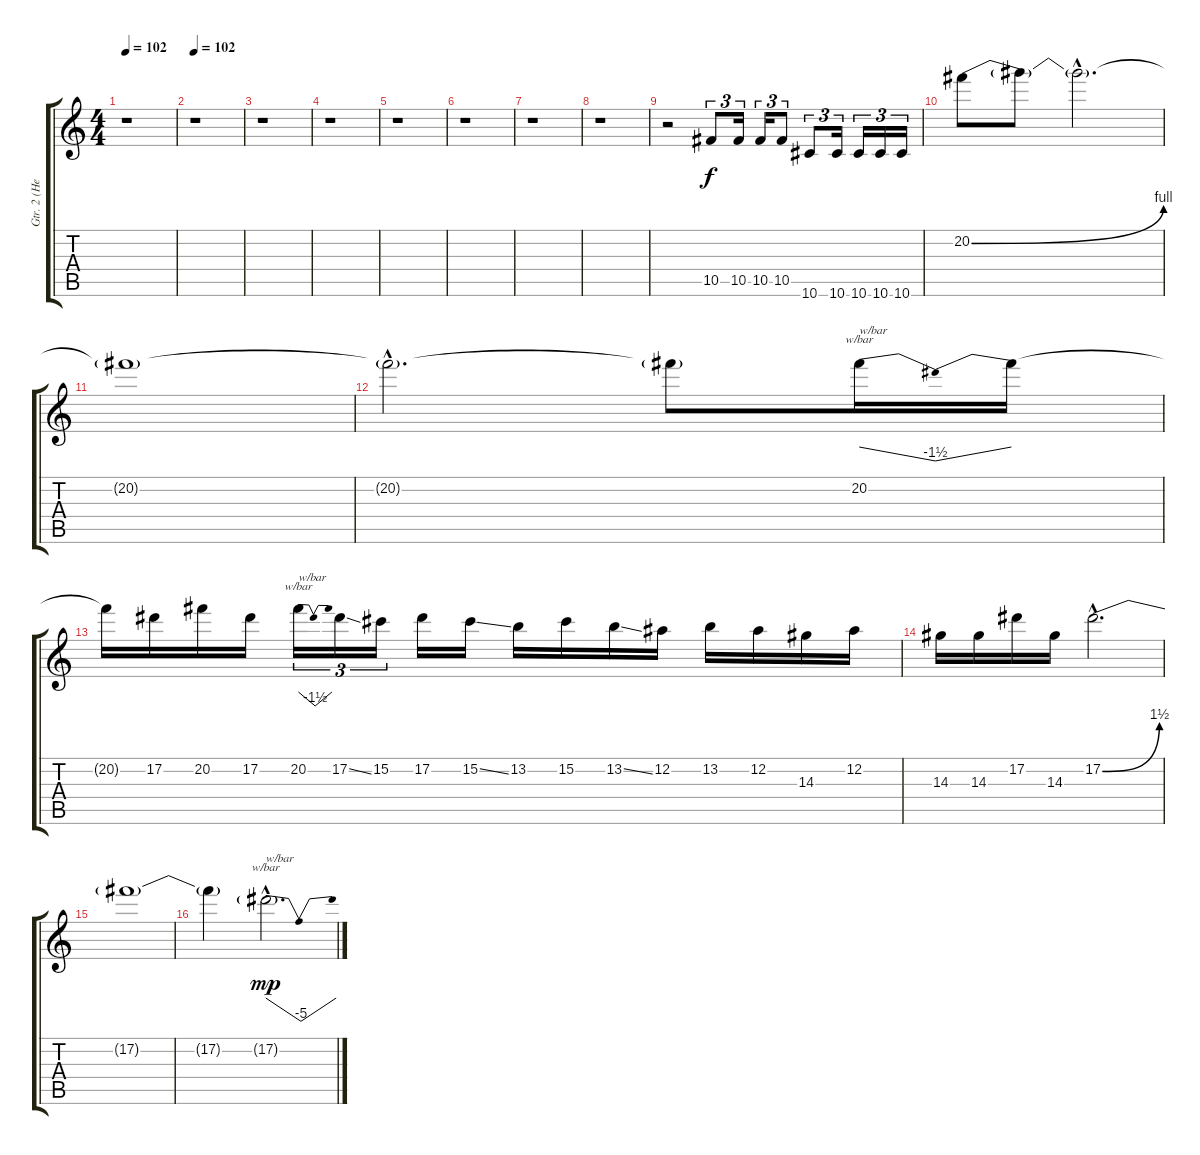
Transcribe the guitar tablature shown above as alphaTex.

\track ("Gtr. 2 (He-Man)" "Gtr. 2 (He") {instrument distortionguitar}
\staff {score tabs}
\tuning (Eb4 Bb3 Gb3 Db3 Ab2 Eb2) {hide}
\ts (4 4)
\tempo 102
\clef g2
\ks c
r.1{dy f} |
\tempo 102
r.1 |
r.1 |
r.1 |
r.1 |
r.1 |
r.1 |
r.1 |
r.2 10.5.8{tu (3 2)} 10.5.16{tu (3 2)} 10.5.16{tu (3 2)} 10.5.8{tu (3 2)} 10.6.8{tu (3 2)} 10.6.16{tu (3 2)} 10.6.16{tu (3 2)} 10.6.16{tu (3 2)} 10.6.16{tu (3 2)} |
20.2{be (bend 0 0 60 4)}.8 20.2{t}.8 20.2{hac t}.2{d} |
20.2{t}.1 |
20.2{hac t}.2{d} 20.2{t}.8 20.2.16{tbe (dip default 0 0 30 -6 60 0) txt "w/bar"} 20.2{t}.16 |
20.2{t}.16 17.2.16 20.2.16 17.2.16 20.2.16{tu (3 2) tbe (dip default 0 0 30 -6 60 0) txt "w/bar"} 17.2{ss}.16{tu (3 2)} 15.2.16{tu (3 2)} 17.2.16 15.2{ss}.16 13.2.16 15.2.16 13.2{ss}.16 12.2.16 13.2.16 12.2.16 14.3.16 12.2.16 |
14.3.16 14.3.16 17.2.16 14.3.16 17.2{be (bend 0 0 60 6) hac}.2{d} |
17.2{t}.1 |
17.2{t}.4 17.2{g hac}.2{d tbe (dip default 0 0 30 -20 60 0) txt "w/bar" dy mp}
